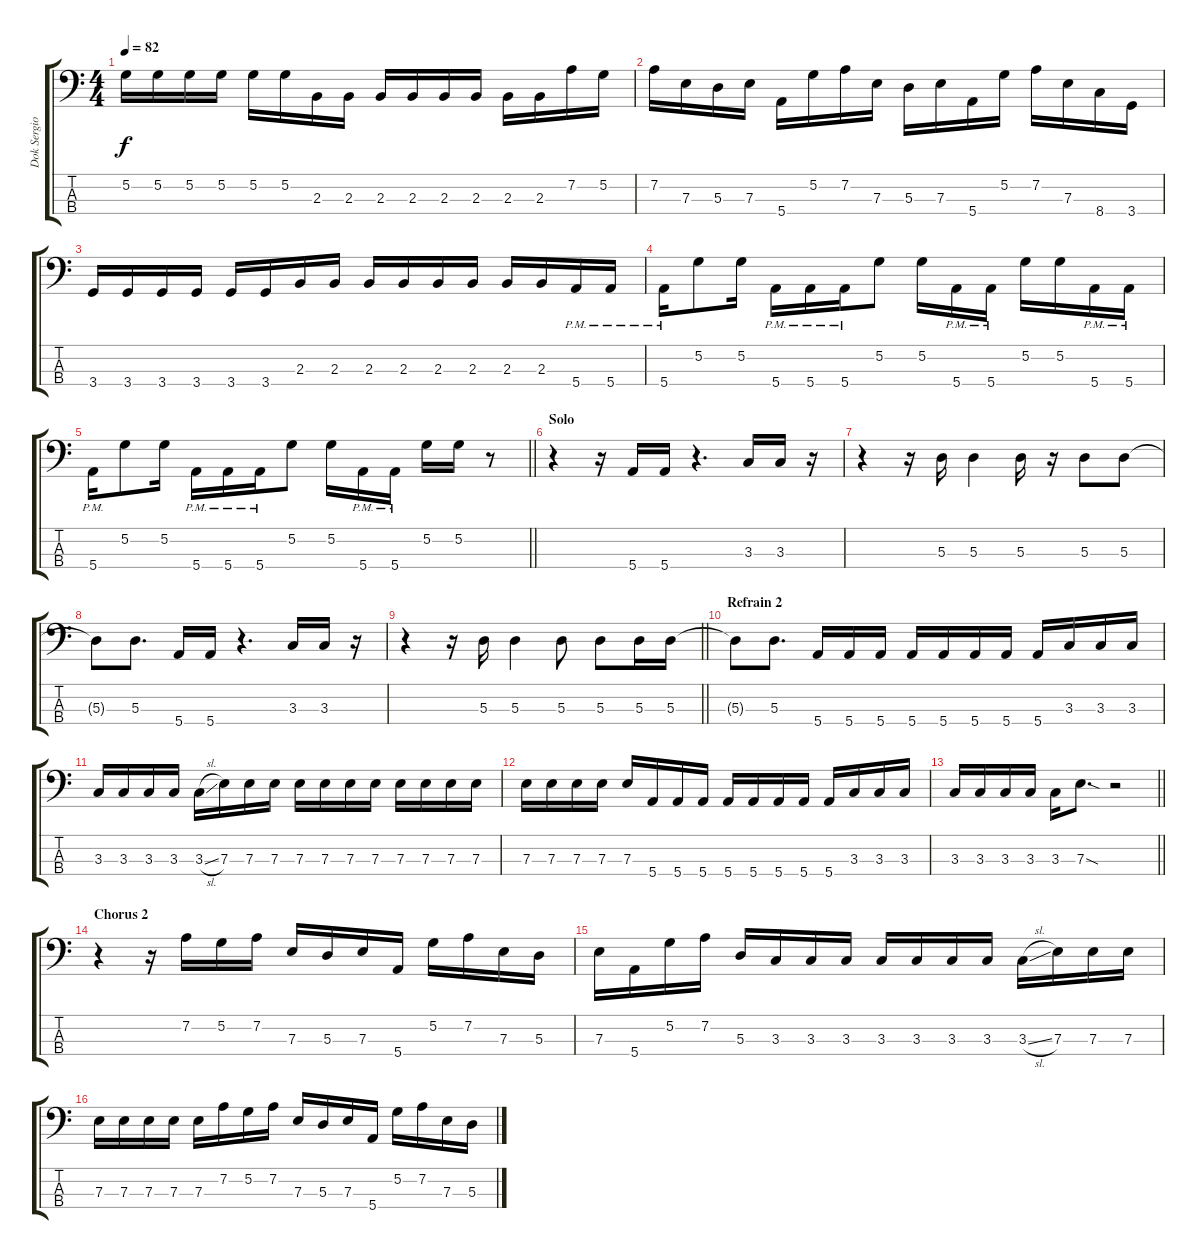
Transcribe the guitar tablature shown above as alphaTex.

\track ("Dok Sergio(Bass)" "Dok Sergio") {instrument electricbassfinger}
\staff {score tabs}
\tuning (G2 D2 A1 E1) {hide}
\ts (4 4)
\tempo 82
\clef f4
\ks c
5.2.16{dy f} 5.2.16 5.2.16 5.2.16 5.2.16 5.2.16 2.3.16 2.3.16 2.3.16 2.3.16 2.3.16 2.3.16 2.3.16 2.3.16 7.2.16 5.2.16 |
7.2.16 7.3.16 5.3.16 7.3.16 5.4.16 5.2.16 7.2.16 7.3.16 5.3.16 7.3.16 5.4.16 5.2.16 7.2.16 7.3.16 8.4.16 3.4.16 |
3.4.16 3.4.16 3.4.16 3.4.16 3.4.16 3.4.16 2.3.16 2.3.16 2.3.16 2.3.16 2.3.16 2.3.16 2.3.16 2.3.16 5.4{pm}.16 5.4{pm}.16 |
5.4{pm}.16 5.2.8 5.2.16 5.4{pm}.16 5.4{pm}.16 5.4{pm}.16 5.2.8 5.2.16 5.4{pm}.16 5.4{pm}.16 5.2.16 5.2.16 5.4{pm}.16 5.4{pm}.16 |
\barLineRight lightlight
5.4{pm}.16 5.2.8 5.2.16 5.4{pm}.16 5.4{pm}.16 5.4{pm}.16 5.2.8 5.2.16 5.4{pm}.16 5.4{pm}.16 5.2.16 5.2.16 r.8 |
\section ("" "Solo")
r.4 r.16 5.4.16 5.4.16 r.4{d} 3.3.16 3.3.16 r.16 |
r.4 r.16 5.3.16 5.3.4 5.3.16 r.16 5.3.8 5.3.8 |
5.3{t}.8 5.3.8{d} 5.4.16 5.4.16 r.4{d} 3.3.16 3.3.16 r.16 |
\barLineRight lightlight
r.4 r.16 5.3.16 5.3.4 5.3.8 5.3.8 5.3.16 5.3.16 |
\section ("" "Refrain 2")
5.3{t}.8 5.3.8{d} 5.4.16 5.4.16 5.4.16 5.4.16 5.4.16 5.4.16 5.4.16 5.4.16 3.3.16 3.3.16 3.3.16 |
3.3.16 3.3.16 3.3.16 3.3.16 3.3{sl}.16 7.3.16 7.3.16 7.3.16 7.3.16 7.3.16 7.3.16 7.3.16 7.3.16 7.3.16 7.3.16 7.3.16 |
7.3.16 7.3.16 7.3.16 7.3.16 7.3.16 5.4.16 5.4.16 5.4.16 5.4.16 5.4.16 5.4.16 5.4.16 5.4.16 3.3.16 3.3.16 3.3.16 |
\barLineRight lightlight
3.3.16 3.3.16 3.3.16 3.3.16 3.3.16 7.3{sod}.8{d} r.2 |
\section ("" "Chorus 2")
r.4 r.16 7.2.16 5.2.16 7.2.16 7.3.16 5.3.16 7.3.16 5.4.16 5.2.16 7.2.16 7.3.16 5.3.16 |
7.3.16 5.4.16 5.2.16 7.2.16 5.3.16 3.3.16 3.3.16 3.3.16 3.3.16 3.3.16 3.3.16 3.3.16 3.3{sl}.16 7.3.16 7.3.16 7.3.16 |
7.3.16 7.3.16 7.3.16 7.3.16 7.3.16 7.2.16 5.2.16 7.2.16 7.3.16 5.3.16 7.3.16 5.4.16 5.2.16 7.2.16 7.3.16 5.3.16
